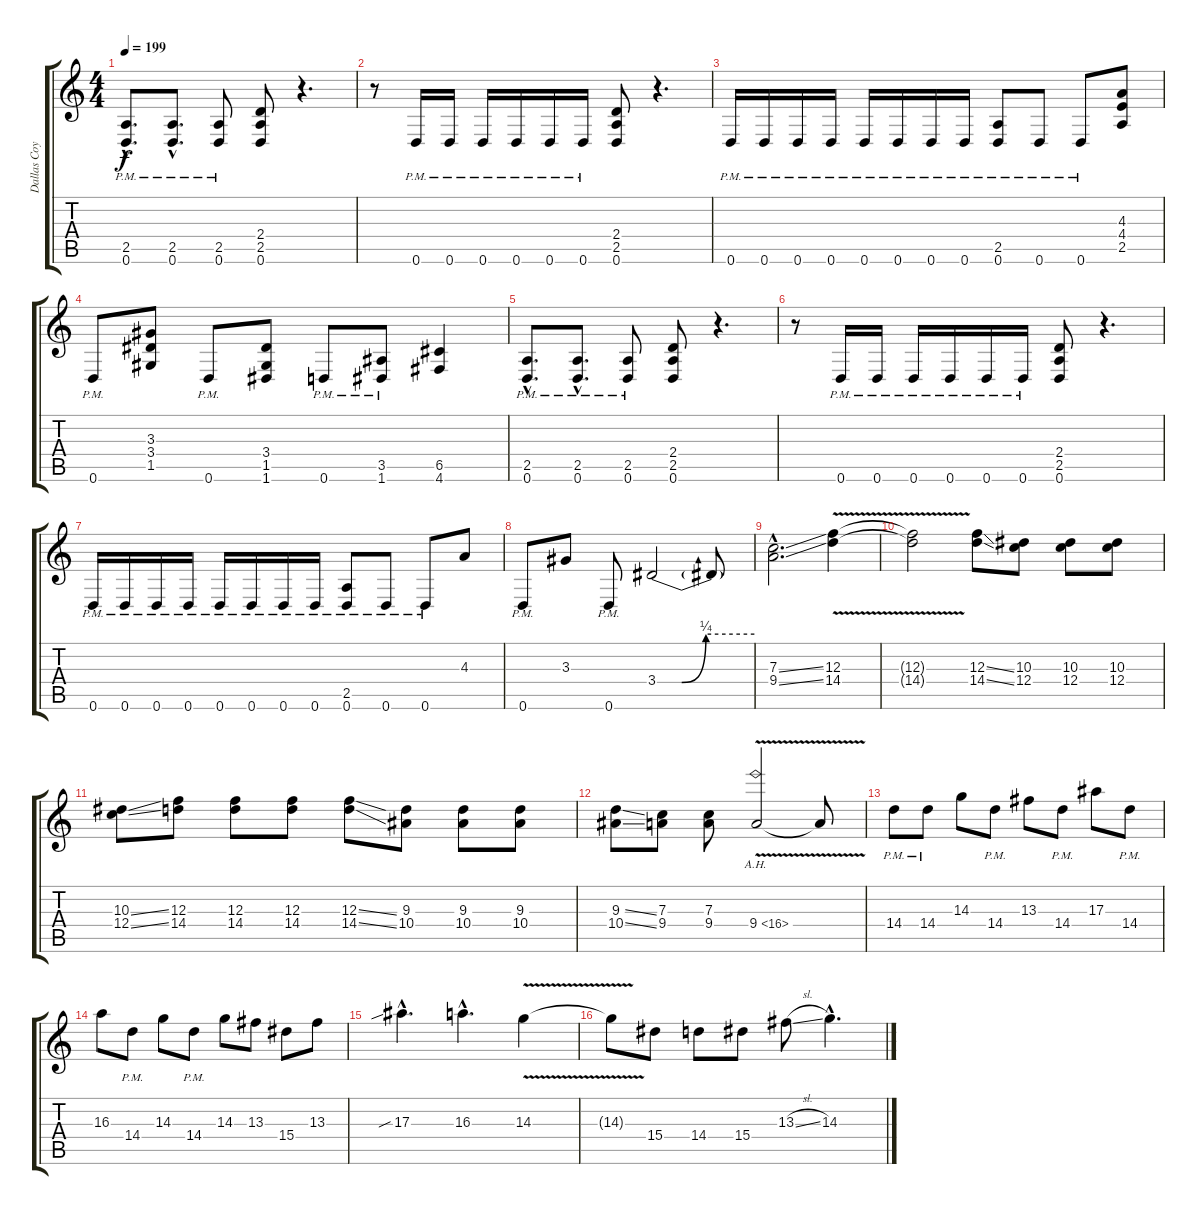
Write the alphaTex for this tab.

\track ("Dallas Coyle (Guitar)" "Dallas Coy") {instrument distortionguitar}
\staff {score tabs}
\tuning (D4 A3 F3 C3 G2 D2) {hide}
\ts (4 4)
\tempo 199
\clef g2
\ks c
(2.5{hac pm} 0.6{hac pm}).8{d dy f} (2.5{hac pm} 0.6{hac pm}).8{d} (2.5{pm} 0.6{pm}).8 (2.4 2.5 0.6).8 r.4{d} |
r.8 0.6{pm}.16 0.6{pm}.16 0.6{pm}.16 0.6{pm}.16 0.6{pm}.16 0.6{pm}.16 (2.4 2.5 0.6).8 r.4{d} |
0.6{pm}.16 0.6{pm}.16 0.6{pm}.16 0.6{pm}.16 0.6{pm}.16 0.6{pm}.16 0.6{pm}.16 0.6{pm}.16 (2.5{pm} 0.6{pm}).8 0.6{pm}.8 0.6{pm}.8 (4.3 4.4 2.5).8 |
0.6{pm}.8 (3.3 3.4 1.5).8 0.6{pm}.8 (3.4 1.5 1.6).8 0.6{pm}.8 (3.5{pm} 1.6{pm}).8 (6.5 4.6).4 |
(2.5{hac pm} 0.6{hac pm}).8{d} (2.5{hac pm} 0.6{hac pm}).8{d} (2.5{pm} 0.6{pm}).8 (2.4 2.5 0.6).8 r.4{d} |
r.8 0.6{pm}.16 0.6{pm}.16 0.6{pm}.16 0.6{pm}.16 0.6{pm}.16 0.6{pm}.16 (2.4 2.5 0.6).8 r.4{d} |
0.6{pm}.16 0.6{pm}.16 0.6{pm}.16 0.6{pm}.16 0.6{pm}.16 0.6{pm}.16 0.6{pm}.16 0.6{pm}.16 (2.5{pm} 0.6{pm}).8 0.6{pm}.8 0.6{pm}.8 4.3.8 |
0.6{pm}.8 3.3.8 0.6{pm}.8 3.4{be (custom 0 0 15 0 30 1 60 1)}.2 3.4{t}.8 |
(7.3{ss hac} 9.4{ss hac}).2{d balance 8} (12.3{v} 14.4{v}).4 |
(12.3{t} 14.4{t}).2 (12.3{ss} 14.4{ss}).8 (10.3 12.4).8 (10.3 12.4).8 (10.3 12.4).8 |
(10.3{ss} 12.4{ss}).8 (12.3 14.4).8 (12.3 14.4).8 (12.3 14.4).8 (12.3{ss} 14.4{ss}).8 (9.3 10.4).8 (9.3 10.4).8 (9.3 10.4).8 |
(9.3{ss} 10.4{ss}).8 (7.3 9.4).8 (7.3 9.4).8 9.4{ah 7 v}.2 9.4{t}.8{instrument distortionguitar} |
14.4{pm}.8 14.4{pm}.8 14.3.8 14.4{pm}.8 13.3.8 14.4{pm}.8 17.3.8 14.4{pm}.8 |
16.3.8 14.4{pm}.8 14.3.8 14.4{pm}.8 14.3.8 13.3.8 15.4.8 13.3.8 |
17.3{sib hac}.4{d} 16.3{hac}.4{d} 14.3{v}.4 |
14.3{t}.8 15.4.8 14.4.8 15.4.8 13.3{sl}.8 14.3{hac}.4{d}
